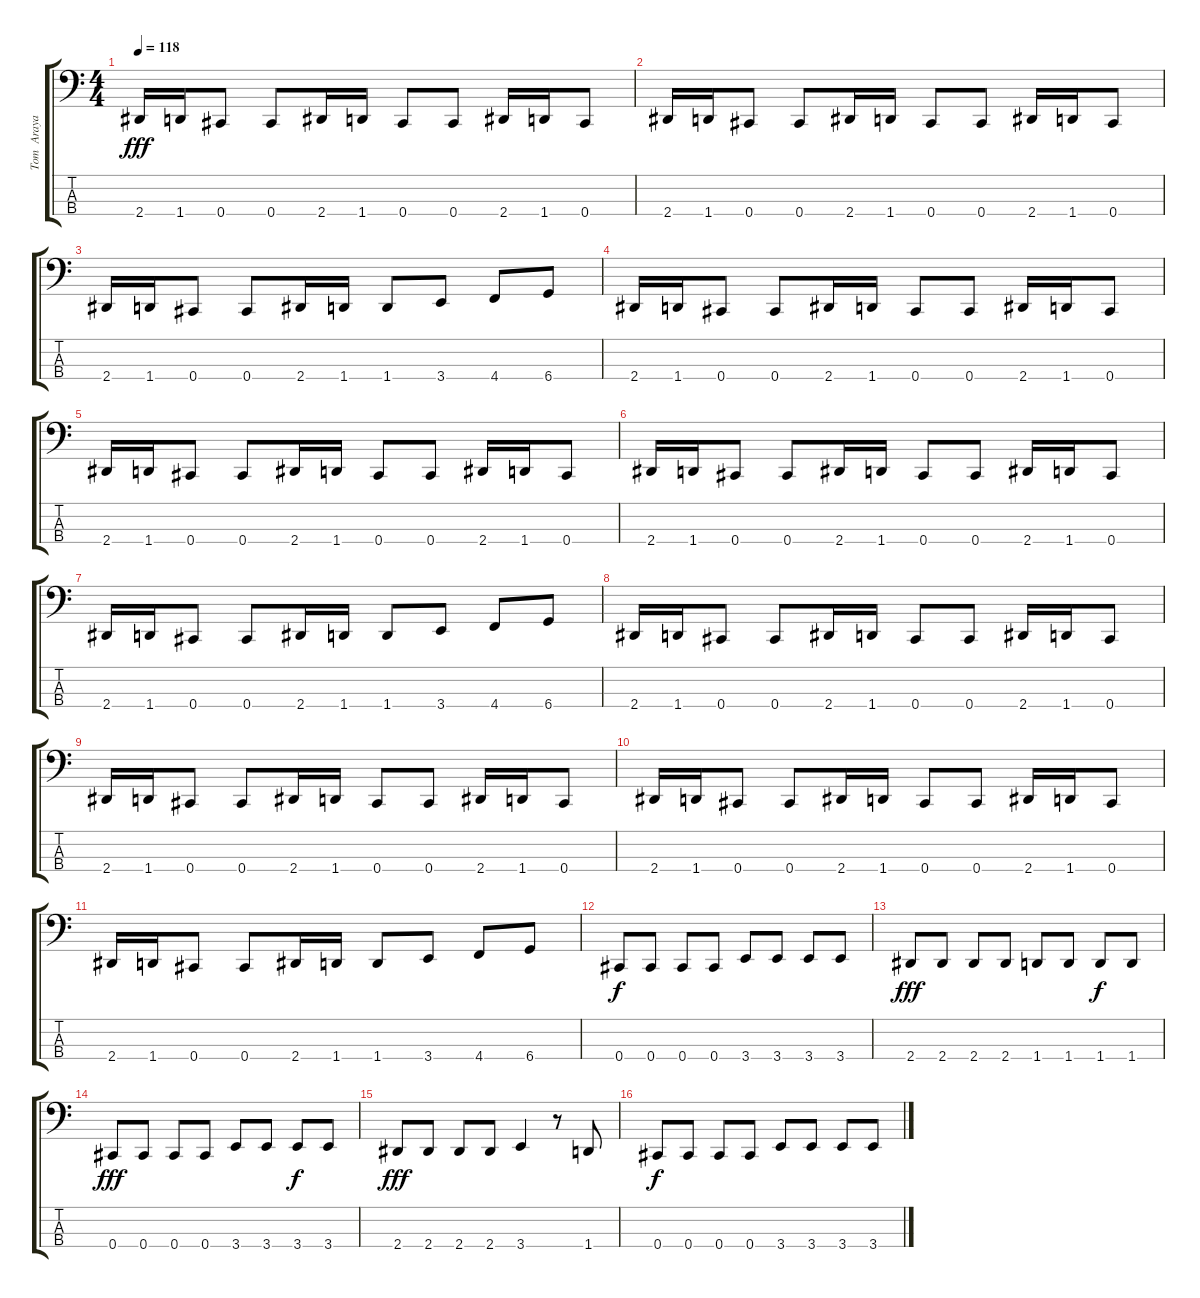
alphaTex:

\track ("Tom  Araya" "Tom  Araya") {instrument electricbassfinger}
\staff {score tabs}
\tuning (Gb2 Db2 Ab1 Db1) {hide}
\ts (4 4)
\tempo 118
\clef f4
\ks c
2.4.16{dy fff volume 15} 1.4.16 0.4.8 0.4.8 2.4.16 1.4.16 0.4.8 0.4.8 2.4.16 1.4.16 0.4.8 |
2.4.16{volume 15} 1.4.16 0.4.8 0.4.8 2.4.16 1.4.16 0.4.8 0.4.8 2.4.16 1.4.16 0.4.8 |
2.4.16 1.4.16 0.4.8 0.4.8 2.4.16 1.4.16 1.4.8 3.4.8 4.4.8 6.4.8 |
2.4.16{volume 15} 1.4.16 0.4.8 0.4.8 2.4.16 1.4.16 0.4.8 0.4.8 2.4.16 1.4.16 0.4.8 |
2.4.16{volume 15} 1.4.16 0.4.8 0.4.8 2.4.16 1.4.16 0.4.8 0.4.8 2.4.16 1.4.16 0.4.8 |
2.4.16{volume 15} 1.4.16 0.4.8 0.4.8 2.4.16 1.4.16 0.4.8 0.4.8 2.4.16 1.4.16 0.4.8 |
2.4.16 1.4.16 0.4.8 0.4.8 2.4.16 1.4.16 1.4.8 3.4.8 4.4.8 6.4.8 |
2.4.16{volume 15} 1.4.16 0.4.8 0.4.8 2.4.16 1.4.16 0.4.8 0.4.8 2.4.16 1.4.16 0.4.8 |
2.4.16{volume 15} 1.4.16 0.4.8 0.4.8 2.4.16 1.4.16 0.4.8 0.4.8 2.4.16 1.4.16 0.4.8 |
2.4.16{volume 15} 1.4.16 0.4.8 0.4.8 2.4.16 1.4.16 0.4.8 0.4.8 2.4.16 1.4.16 0.4.8 |
2.4.16 1.4.16 0.4.8 0.4.8 2.4.16 1.4.16 1.4.8 3.4.8 4.4.8 6.4.8 |
0.4.8{dy f} 0.4.8 0.4.8 0.4.8 3.4.8 3.4.8 3.4.8 3.4.8 |
2.4.8{dy fff} 2.4.8 2.4.8 2.4.8 1.4.8 1.4.8 1.4.8{dy f} 1.4.8 |
0.4.8{dy fff} 0.4.8 0.4.8 0.4.8 3.4.8 3.4.8 3.4.8{dy f} 3.4.8 |
2.4.8{dy fff} 2.4.8 2.4.8 2.4.8 3.4.4 r.8 1.4.8 |
0.4.8{dy f} 0.4.8 0.4.8 0.4.8 3.4.8 3.4.8 3.4.8 3.4.8
